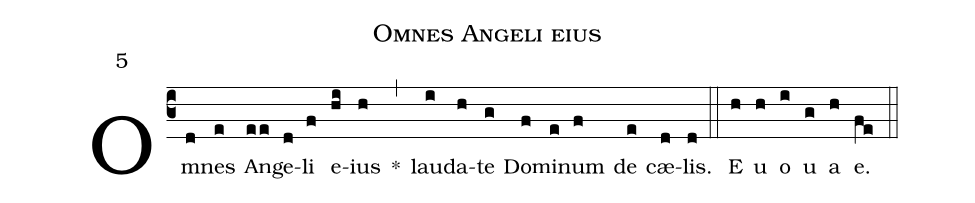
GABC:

name:Omnes Angeli eius;
mode: 5;
%%
(c3)Om(d)nes(e) An(ee)ge(d)li(f) e(hi)ius(h) *(,) lau(i)da(h)te(g) Do(f)mi(e)num(f) de(e) cæ(d)lis.(d) (::) E(h) u(h) o(i) u(g) a(h) e.(fe) (::)
